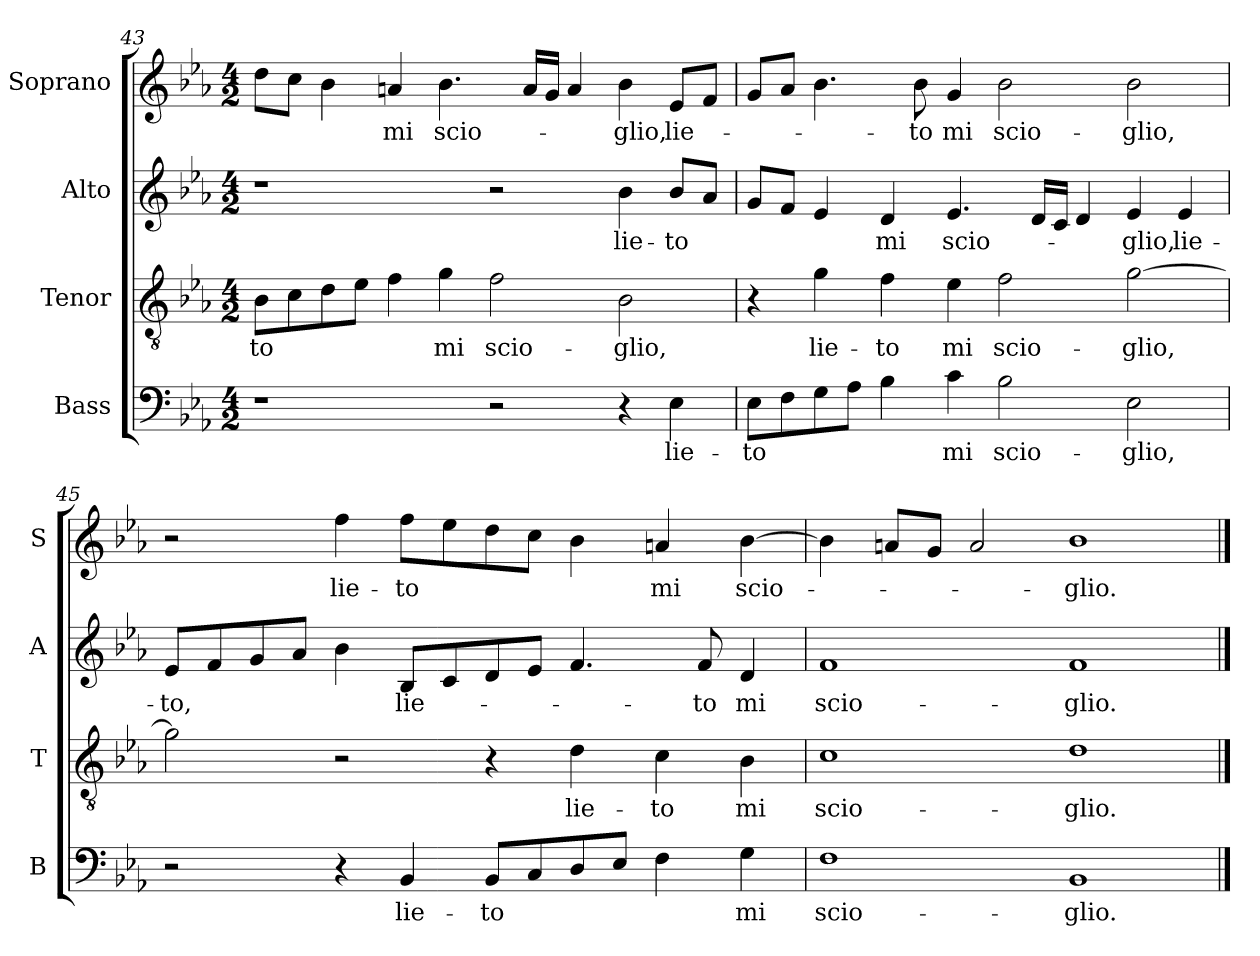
**kern	**text	**kern	**text	**kern	**text	**kern	**text
*part4	*part4	*part3	*part3	*part2	*part2	*part1	*part1
*staff4	*staff4	*staff3	*staff3	*staff2	*staff2	*staff1	*staff1
*I"Bass	*	*I"Tenor	*	*I"Alto	*	*I"Soprano	*
*I'B	*	*I'T	*	*I'A	*	*I'S	*
*clefF4	*	*clefGv2	*	*clefG2	*	*clefG2	*
*k[b-e-a-]	*	*k[b-e-a-]	*	*k[b-e-a-]	*	*k[b-e-a-]	*
*E-:	*	*E-:	*	*E-:	*	*E-:	*
*M4/2	*	*M4/2	*	*M4/2	*	*M4/2	*
=43	=43	=43	=43	=43	=43	=43	=43
!	!	!	!LO:LY:b	!	!	!	!
1r	.	8B-\L	-to	1r	.	8dd\L	.
.	.	8c\	.	.	.	8cc\J	.
.	.	8d\	.	.	.	4b-\	.
.	.	8e-\J	.	.	.	.	.
!	!	!	!	!	!	!	!LO:LY:b
.	.	4f\	.	.	.	4an/	mi
!	!	!	!LO:LY:b	!	!	!	!LO:LY:b
.	.	4g\	mi	.	.	4.b-\	scio-
!	!	!	!LO:LY:b	!	!	!	!
2r	.	2f\	scio-	2r	.	.	.
.	.	.	.	.	.	16a/LL	.
.	.	.	.	.	.	16g/JJ	.
.	.	.	.	.	.	4a/	.
!	!	!	!LO:LY:b	!	!LO:LY:b	!	!LO:LY:b
4r	.	2B-\	-glio,	4b-\	lie-	4b-\	-glio,
!	!LO:LY:b	!	!	!	!LO:LY:b	!	!LO:LY:b
4E-\	lie-	.	.	8b-/L	-to	8e-/L	lie-
.	.	.	.	8a-/J	.	8f/J	.
=44	=44	=44	=44	=44	=44	=44	=44
!	!LO:LY:b	!	!	!	!	!	!
8E-\L	-to	4r	.	8g/L	.	8g/L	.
8F\	.	.	.	8f/J	.	8a-/J	.
!	!	!	!LO:LY:b	!	!	!	!
8G\	.	4g\	lie-	4e-/	.	4.b-\	.
8A-\J	.	.	.	.	.	.	.
!	!	!	!LO:LY:b	!	!LO:LY:b	!	!
4B-\	.	4f\	-to	4d/	mi	.	.
!	!	!	!	!	!	!	!LO:LY:b
.	.	.	.	.	.	8b-\	-to
!	!LO:LY:b	!	!LO:LY:b	!	!LO:LY:b	!	!LO:LY:b
4c\	mi	4e-\	mi	4.e-/	scio-	4g/	mi
!	!LO:LY:b	!	!LO:LY:b	!	!	!	!LO:LY:b
2B-\	scio-	2f\	scio-	.	.	2b-\	scio-
.	.	.	.	16d/LL	.	.	.
.	.	.	.	16c/JJ	.	.	.
.	.	.	.	4d/	.	.	.
!	!LO:LY:b	!	!LO:LY:b	!	!LO:LY:b	!	!LO:LY:b
2E-\	-glio,	[2g\	-glio,	4e-/	-glio,	2b-\	-glio,
!	!	!	!	!	!LO:LY:b	!	!
.	.	.	.	4e-/	lie-	.	.
!!LO:LB:g=z
=45	=45	=45	=45	=45	=45	=45	=45
!	!	!	!	!	!LO:LY:b	!	!
2r	.	2g\]	.	8e-/L	-to,	2r	.
.	.	.	.	8f/	.	.	.
.	.	.	.	8g/	.	.	.
.	.	.	.	8a-/J	.	.	.
!	!	!	!	!	!	!	!LO:LY:b
4r	.	2r	.	4b-\	.	4ff\	lie-
!	!LO:LY:b	!	!	!	!LO:LY:b	!	!LO:LY:b
4BB-/	lie-	.	.	8B-/L	lie-	8ff\L	-to
.	.	.	.	8c/	.	8ee-\	.
!	!LO:LY:b	!	!	!	!	!	!
8BB-/L	-to	4r	.	8d/	.	8dd\	.
8C/	.	.	.	8e-/J	.	8cc\J	.
!	!	!	!LO:LY:b	!	!	!	!
8D/	.	4d\	lie-	4.f/	.	4b-\	.
8E-/J	.	.	.	.	.	.	.
!	!	!	!LO:LY:b	!	!	!	!LO:LY:b
4F\	.	4c\	-to	.	.	4an/	mi
!	!	!	!	!	!LO:LY:b	!	!
.	.	.	.	8f/	-to	.	.
!	!LO:LY:b	!	!LO:LY:b	!	!LO:LY:b	!	!LO:LY:b
4G\	mi	4B-\	mi	4d/	mi	[4b-\	scio-
=46	=46	=46	=46	=46	=46	=46	=46
!	!LO:LY:b	!	!LO:LY:b	!	!LO:LY:b	!	!
1F	scio-	1c	scio-	1f	scio-	4b-\]	.
.	.	.	.	.	.	8an/L	.
.	.	.	.	.	.	8g/J	.
.	.	.	.	.	.	2a/	.
!	!LO:LY:b	!	!LO:LY:b	!	!LO:LY:b	!	!LO:LY:b
1BB-	-glio.	1d	-glio.	1f	-glio.	1b-	-glio.
==	==	==	==	==	==	==	==
*-	*-	*-	*-	*-	*-	*-	*-
